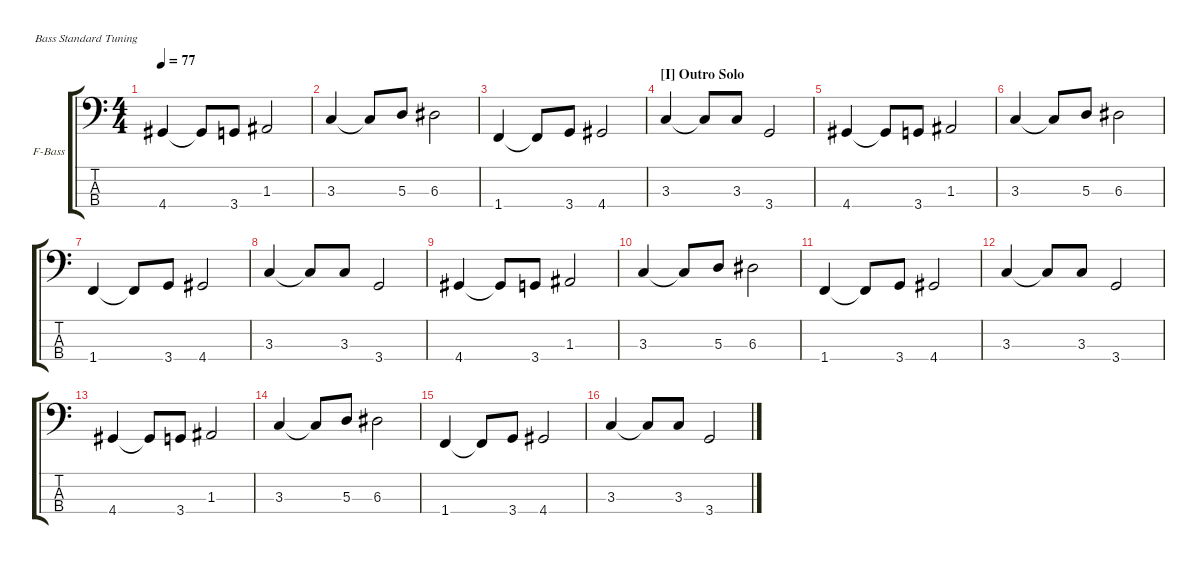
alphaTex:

\hideDynamics
\bracketExtendMode groupsimilarinstruments
\firstSystemTrackNameOrientation horizontal
\otherSystemsTrackNameOrientation horizontal
\track ("Bass" "F-Bass") {multiBarRest instrument electricbassfinger}
\staff {score tabs}
\tuning (G2 D2 A1 E1)
\ts (4 4)
\tempo 77
\clef f4
\ks c
4.4.4{dy f} 4.4{t}.8 3.4.8 1.3.2 |
3.3.4 3.3{t}.8 5.3.8 6.3.2 |
1.4.4 1.4{t}.8 3.4.8 4.4.2 |
\section ("I" "Outro Solo")
3.3.4 3.3{t}.8 3.3.8 3.4.2 |
4.4.4 4.4{t}.8 3.4.8 1.3.2 |
3.3.4 3.3{t}.8 5.3.8 6.3.2 |
1.4.4 1.4{t}.8 3.4.8 4.4.2 |
3.3.4 3.3{t}.8 3.3.8 3.4.2 |
4.4.4 4.4{t}.8 3.4.8 1.3.2 |
3.3.4 3.3{t}.8 5.3.8 6.3.2 |
1.4.4 1.4{t}.8 3.4.8 4.4.2 |
3.3.4 3.3{t}.8 3.3.8 3.4.2 |
4.4.4 4.4{t}.8 3.4.8 1.3.2 |
3.3.4 3.3{t}.8 5.3.8 6.3.2 |
1.4.4 1.4{t}.8 3.4.8 4.4.2 |
3.3.4 3.3{t}.8 3.3.8 3.4.2
